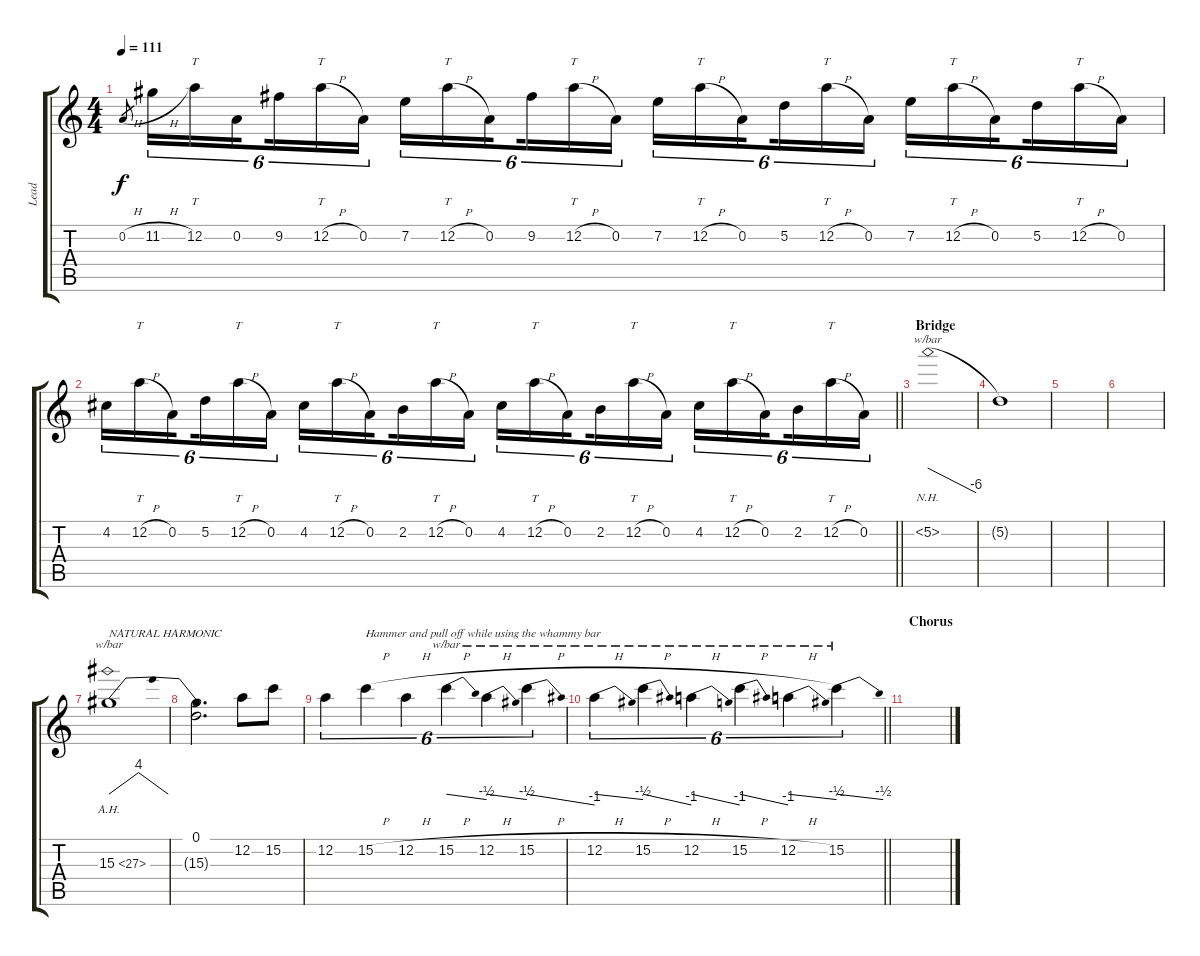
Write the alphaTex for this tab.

\track ("Lead" "Lead") {instrument overdrivenguitar}
\staff {score tabs}
\tuning (D4 A3 F3 C3 G2 D2) {hide}
\ts (4 4)
\tempo 111
\clef g2
\ks c
0.2{h}.8{gr dy f} 11.2{h}.16{tu (6 4)} 12.2.16{tt tu (6 4)} 0.2.16{tu (6 4) beam splitsecondary} 9.2.16{tu (6 4)} 12.2{h}.16{tt tu (6 4)} 0.2.16{tu (6 4)} 7.2.16{tu (6 4)} 12.2{h}.16{tt tu (6 4)} 0.2.16{tu (6 4) beam splitsecondary} 9.2.16{tu (6 4)} 12.2{h}.16{tt tu (6 4)} 0.2.16{tu (6 4)} 7.2.16{tu (6 4)} 12.2{h}.16{tt tu (6 4)} 0.2.16{tu (6 4) beam splitsecondary} 5.2.16{tu (6 4)} 12.2{h}.16{tt tu (6 4)} 0.2.16{tu (6 4)} 7.2.16{tu (6 4)} 12.2{h}.16{tt tu (6 4)} 0.2.16{tu (6 4) beam splitsecondary} 5.2.16{tu (6 4)} 12.2{h}.16{tt tu (6 4)} 0.2.16{tu (6 4)} |
\barLineRight lightlight
4.2.16{tu (6 4)} 12.2{h}.16{tt tu (6 4)} 0.2.16{tu (6 4) beam splitsecondary} 5.2.16{tu (6 4)} 12.2{h}.16{tt tu (6 4)} 0.2.16{tu (6 4)} 4.2.16{tu (6 4)} 12.2{h}.16{tt tu (6 4)} 0.2.16{tu (6 4) beam splitsecondary} 2.2.16{tu (6 4)} 12.2{h}.16{tt tu (6 4)} 0.2.16{tu (6 4)} 4.2.16{tu (6 4)} 12.2{h}.16{tt tu (6 4)} 0.2.16{tu (6 4) beam splitsecondary} 2.2.16{tu (6 4)} 12.2{h}.16{tt tu (6 4)} 0.2.16{tu (6 4)} 4.2.16{tu (6 4)} 12.2{h}.16{tt tu (6 4)} 0.2.16{tu (6 4) beam splitsecondary} 2.2.16{tu (6 4)} 12.2{h}.16{tt tu (6 4)} 0.2.16{tu (6 4)} |
\section ("" "Bridge")
5.2{nh}.1{tbe (dive default 0 0 60 -24)} |
5.2{t}.1 |
|
|
15.3{ah 12}.1{tbe (dip default 0 0 40 16 60 0) txt "NATURAL HARMONIC"} |
(0.1 15.3{t}).2{d} 12.2.8 15.2.8 |
12.2.4{tu (6 4)} 15.2{h}.4{tu (6 4) txt "Hammer and pull off while using the whammy bar"} 12.2{h}.4{tu (6 4)} 15.2{h}.4{tu (6 4) tbe (dive default 0 0 60 -2)} 12.2{h}.4{tu (6 4) tbe (dive default 0 0 60 -2)} 15.2{h}.4{tu (6 4) tbe (dive default 0 0 60 -4)} |
\barLineRight lightlight
12.2{h}.4{tu (6 4) tbe (dive default 0 0 60 -2)} 15.2{h}.4{tu (6 4) tbe (dive default 0 0 60 -4)} 12.2{h}.4{tu (6 4) tbe (dive default 0 0 60 -4)} 15.2{h}.4{tu (6 4) tbe (dive default 0 0 60 -4)} 12.2{h}.4{tu (6 4) tbe (dive default 0 0 60 -2)} 15.2.4{tu (6 4) tbe (dive default 0 0 60 -2)} |
\section ("" "Chorus")
